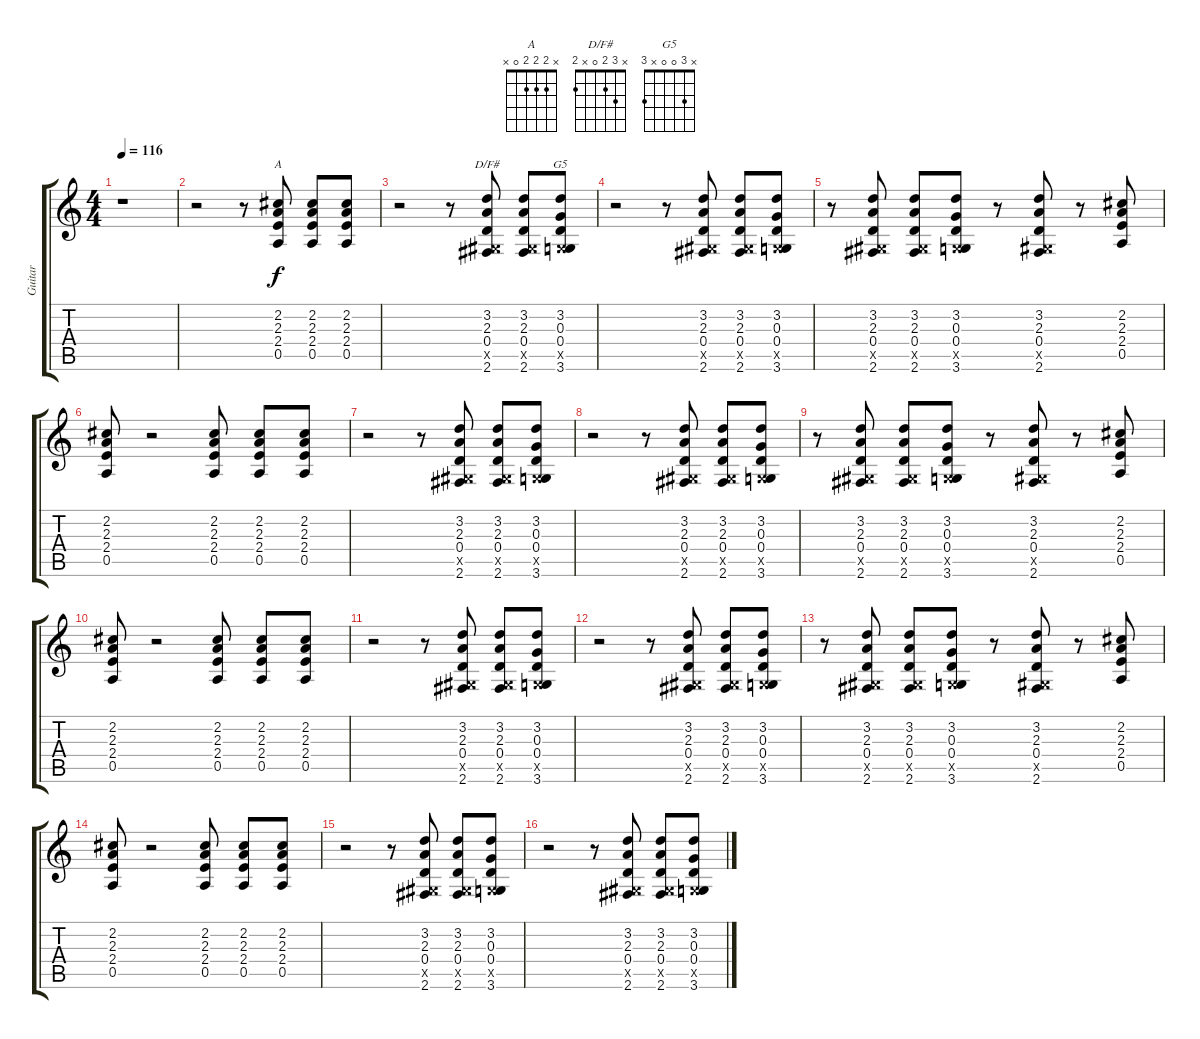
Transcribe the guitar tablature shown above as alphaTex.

\track ("Guitar" "Guitar") {instrument overdrivenguitar}
\staff {score tabs}
\tuning (E4 B3 G3 D3 A2 E2) {hide}
\chord ("A" x 2 2 2 0 x)
\chord ("D/F#" x 3 2 0 x 2)
\chord ("G5" x 3 0 0 x 3)
\ts (4 4)
\tempo 116
\clef g2
\ks c
r.1{dy f instrument overdrivenguitar} |
r.2 r.8 (2.2 2.3 2.4 0.5).8{ch "A"} (2.2 2.3 2.4 0.5).8 (2.2 2.3 2.4 0.5).8 |
r.2 r.8 (3.2 2.3 0.4 -1.5{x} 2.6).8{ch "D/F#"} (3.2 2.3 0.4 -1.5{x} 2.6).8 (3.2 0.3 0.4 -1.5{x} 3.6).8{ch "G5"} |
r.2 r.8 (3.2 2.3 0.4 -1.5{x} 2.6).8 (3.2 2.3 0.4 -1.5{x} 2.6).8 (3.2 0.3 0.4 -1.5{x} 3.6).8 |
r.8 (3.2 2.3 0.4 -1.5{x} 2.6).8 (3.2 2.3 0.4 -1.5{x} 2.6).8 (3.2 0.3 0.4 -1.5{x} 3.6).8 r.8 (3.2 2.3 0.4 -1.5{x} 2.6).8 r.8 (2.2 2.3 2.4 0.5).8 |
(2.2 2.3 2.4 0.5).8 r.2 (2.2 2.3 2.4 0.5).8 (2.2 2.3 2.4 0.5).8 (2.2 2.3 2.4 0.5).8 |
r.2 r.8 (3.2 2.3 0.4 -1.5{x} 2.6).8 (3.2 2.3 0.4 -1.5{x} 2.6).8 (3.2 0.3 0.4 -1.5{x} 3.6).8 |
r.2 r.8 (3.2 2.3 0.4 -1.5{x} 2.6).8 (3.2 2.3 0.4 -1.5{x} 2.6).8 (3.2 0.3 0.4 -1.5{x} 3.6).8 |
r.8 (3.2 2.3 0.4 -1.5{x} 2.6).8 (3.2 2.3 0.4 -1.5{x} 2.6).8 (3.2 0.3 0.4 -1.5{x} 3.6).8 r.8 (3.2 2.3 0.4 -1.5{x} 2.6).8 r.8 (2.2 2.3 2.4 0.5).8 |
(2.2 2.3 2.4 0.5).8 r.2 (2.2 2.3 2.4 0.5).8 (2.2 2.3 2.4 0.5).8 (2.2 2.3 2.4 0.5).8 |
r.2 r.8 (3.2 2.3 0.4 -1.5{x} 2.6).8 (3.2 2.3 0.4 -1.5{x} 2.6).8 (3.2 0.3 0.4 -1.5{x} 3.6).8 |
r.2 r.8 (3.2 2.3 0.4 -1.5{x} 2.6).8 (3.2 2.3 0.4 -1.5{x} 2.6).8 (3.2 0.3 0.4 -1.5{x} 3.6).8 |
r.8 (3.2 2.3 0.4 -1.5{x} 2.6).8 (3.2 2.3 0.4 -1.5{x} 2.6).8 (3.2 0.3 0.4 -1.5{x} 3.6).8 r.8 (3.2 2.3 0.4 -1.5{x} 2.6).8 r.8 (2.2 2.3 2.4 0.5).8 |
(2.2 2.3 2.4 0.5).8 r.2 (2.2 2.3 2.4 0.5).8 (2.2 2.3 2.4 0.5).8 (2.2 2.3 2.4 0.5).8 |
r.2 r.8 (3.2 2.3 0.4 -1.5{x} 2.6).8 (3.2 2.3 0.4 -1.5{x} 2.6).8 (3.2 0.3 0.4 -1.5{x} 3.6).8 |
r.2 r.8 (3.2 2.3 0.4 -1.5{x} 2.6).8 (3.2 2.3 0.4 -1.5{x} 2.6).8 (3.2 0.3 0.4 -1.5{x} 3.6).8
